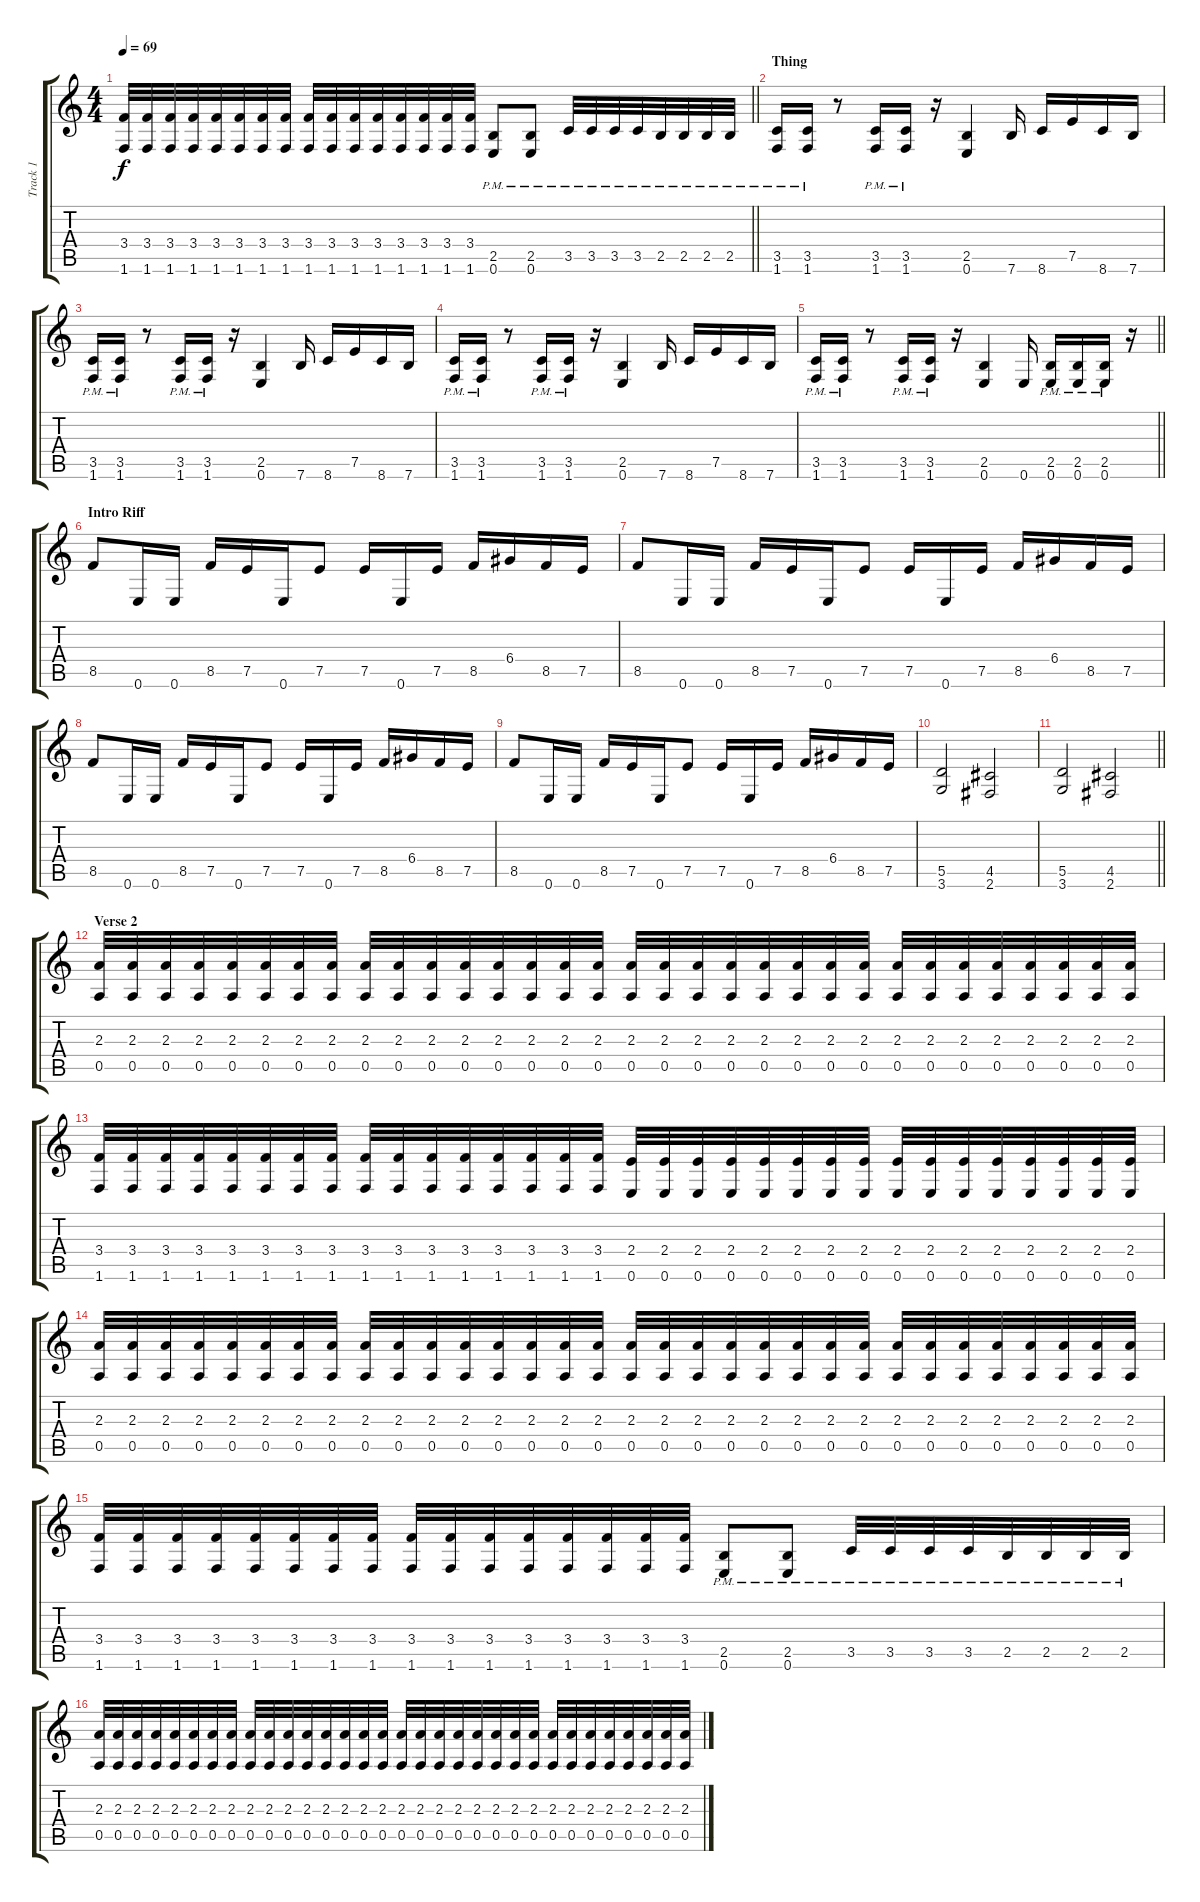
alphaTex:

\track ("Track 1" "Track 1") {instrument distortionguitar}
\staff {score tabs}
\tuning (E4 B3 G3 D3 A2 E2) {hide}
\ts (4 4)
\tempo 69
\clef g2
\barLineRight lightlight
\ks c
(3.4 1.6).32{dy f} (3.4 1.6).32 (3.4 1.6).32 (3.4 1.6).32 (3.4 1.6).32 (3.4 1.6).32 (3.4 1.6).32 (3.4 1.6).32 (3.4 1.6).32 (3.4 1.6).32 (3.4 1.6).32 (3.4 1.6).32 (3.4 1.6).32 (3.4 1.6).32 (3.4 1.6).32 (3.4 1.6).32 (2.5{pm} 0.6{pm}).8 (2.5{pm} 0.6{pm}).8 3.5{pm}.32 3.5{pm}.32 3.5{pm}.32 3.5{pm}.32 2.5{pm}.32 2.5{pm}.32 2.5{pm}.32 2.5{pm}.32 |
\section ("" "Thing")
(3.5{pm} 1.6{pm}).16 (3.5{pm} 1.6{pm}).16 r.8 (3.5{pm} 1.6{pm}).16 (3.5{pm} 1.6{pm}).16 r.16 (2.5 0.6).4 7.6.16 8.6.16 7.5.16 8.6.16 7.6.16 |
(3.5{pm} 1.6{pm}).16 (3.5{pm} 1.6{pm}).16 r.8 (3.5{pm} 1.6{pm}).16 (3.5{pm} 1.6{pm}).16 r.16 (2.5 0.6).4 7.6.16 8.6.16 7.5.16 8.6.16 7.6.16 |
(3.5{pm} 1.6{pm}).16 (3.5{pm} 1.6{pm}).16 r.8 (3.5{pm} 1.6{pm}).16 (3.5{pm} 1.6{pm}).16 r.16 (2.5 0.6).4 7.6.16 8.6.16 7.5.16 8.6.16 7.6.16 |
\barLineRight lightlight
(3.5{pm} 1.6{pm}).16 (3.5{pm} 1.6{pm}).16 r.8 (3.5{pm} 1.6{pm}).16 (3.5{pm} 1.6{pm}).16 r.16 (2.5 0.6).4 0.6.16 (2.5{pm} 0.6{pm}).16 (2.5{pm} 0.6{pm}).16 (2.5{pm} 0.6{pm}).16 r.16 |
\section ("" "Intro Riff")
8.5.8 0.6.16 0.6.16 8.5.16 7.5.16 0.6.16 7.5.8 7.5.16 0.6.16 7.5.16 8.5.16 6.4.16 8.5.16 7.5.16 |
8.5.8 0.6.16 0.6.16 8.5.16 7.5.16 0.6.16 7.5.8 7.5.16 0.6.16 7.5.16 8.5.16 6.4.16 8.5.16 7.5.16 |
8.5.8 0.6.16 0.6.16 8.5.16 7.5.16 0.6.16 7.5.8 7.5.16 0.6.16 7.5.16 8.5.16 6.4.16 8.5.16 7.5.16 |
8.5.8 0.6.16 0.6.16 8.5.16 7.5.16 0.6.16 7.5.8 7.5.16 0.6.16 7.5.16 8.5.16 6.4.16 8.5.16 7.5.16 |
(5.5 3.6).2 (4.5 2.6).2 |
\barLineRight lightlight
(5.5 3.6).2 (4.5 2.6).2 |
\section ("" "Verse 2")
(2.3 0.5).32 (2.3 0.5).32 (2.3 0.5).32 (2.3 0.5).32 (2.3 0.5).32 (2.3 0.5).32 (2.3 0.5).32 (2.3 0.5).32 (2.3 0.5).32 (2.3 0.5).32 (2.3 0.5).32 (2.3 0.5).32 (2.3 0.5).32 (2.3 0.5).32 (2.3 0.5).32 (2.3 0.5).32 (2.3 0.5).32 (2.3 0.5).32 (2.3 0.5).32 (2.3 0.5).32 (2.3 0.5).32 (2.3 0.5).32 (2.3 0.5).32 (2.3 0.5).32 (2.3 0.5).32 (2.3 0.5).32 (2.3 0.5).32 (2.3 0.5).32 (2.3 0.5).32 (2.3 0.5).32 (2.3 0.5).32 (2.3 0.5).32 |
(3.4 1.6).32 (3.4 1.6).32 (3.4 1.6).32 (3.4 1.6).32 (3.4 1.6).32 (3.4 1.6).32 (3.4 1.6).32 (3.4 1.6).32 (3.4 1.6).32 (3.4 1.6).32 (3.4 1.6).32 (3.4 1.6).32 (3.4 1.6).32 (3.4 1.6).32 (3.4 1.6).32 (3.4 1.6).32 (2.4 0.6).32 (2.4 0.6).32 (2.4 0.6).32 (2.4 0.6).32 (2.4 0.6).32 (2.4 0.6).32 (2.4 0.6).32 (2.4 0.6).32 (2.4 0.6).32 (2.4 0.6).32 (2.4 0.6).32 (2.4 0.6).32 (2.4 0.6).32 (2.4 0.6).32 (2.4 0.6).32 (2.4 0.6).32 |
(2.3 0.5).32 (2.3 0.5).32 (2.3 0.5).32 (2.3 0.5).32 (2.3 0.5).32 (2.3 0.5).32 (2.3 0.5).32 (2.3 0.5).32 (2.3 0.5).32 (2.3 0.5).32 (2.3 0.5).32 (2.3 0.5).32 (2.3 0.5).32 (2.3 0.5).32 (2.3 0.5).32 (2.3 0.5).32 (2.3 0.5).32 (2.3 0.5).32 (2.3 0.5).32 (2.3 0.5).32 (2.3 0.5).32 (2.3 0.5).32 (2.3 0.5).32 (2.3 0.5).32 (2.3 0.5).32 (2.3 0.5).32 (2.3 0.5).32 (2.3 0.5).32 (2.3 0.5).32 (2.3 0.5).32 (2.3 0.5).32 (2.3 0.5).32 |
(3.4 1.6).32 (3.4 1.6).32 (3.4 1.6).32 (3.4 1.6).32 (3.4 1.6).32 (3.4 1.6).32 (3.4 1.6).32 (3.4 1.6).32 (3.4 1.6).32 (3.4 1.6).32 (3.4 1.6).32 (3.4 1.6).32 (3.4 1.6).32 (3.4 1.6).32 (3.4 1.6).32 (3.4 1.6).32 (2.5{pm} 0.6{pm}).8 (2.5{pm} 0.6{pm}).8 3.5{pm}.32 3.5{pm}.32 3.5{pm}.32 3.5{pm}.32 2.5{pm}.32 2.5{pm}.32 2.5{pm}.32 2.5{pm}.32 |
(2.3 0.5).32 (2.3 0.5).32 (2.3 0.5).32 (2.3 0.5).32 (2.3 0.5).32 (2.3 0.5).32 (2.3 0.5).32 (2.3 0.5).32 (2.3 0.5).32 (2.3 0.5).32 (2.3 0.5).32 (2.3 0.5).32 (2.3 0.5).32 (2.3 0.5).32 (2.3 0.5).32 (2.3 0.5).32 (2.3 0.5).32 (2.3 0.5).32 (2.3 0.5).32 (2.3 0.5).32 (2.3 0.5).32 (2.3 0.5).32 (2.3 0.5).32 (2.3 0.5).32 (2.3 0.5).32 (2.3 0.5).32 (2.3 0.5).32 (2.3 0.5).32 (2.3 0.5).32 (2.3 0.5).32 (2.3 0.5).32 (2.3 0.5).32
